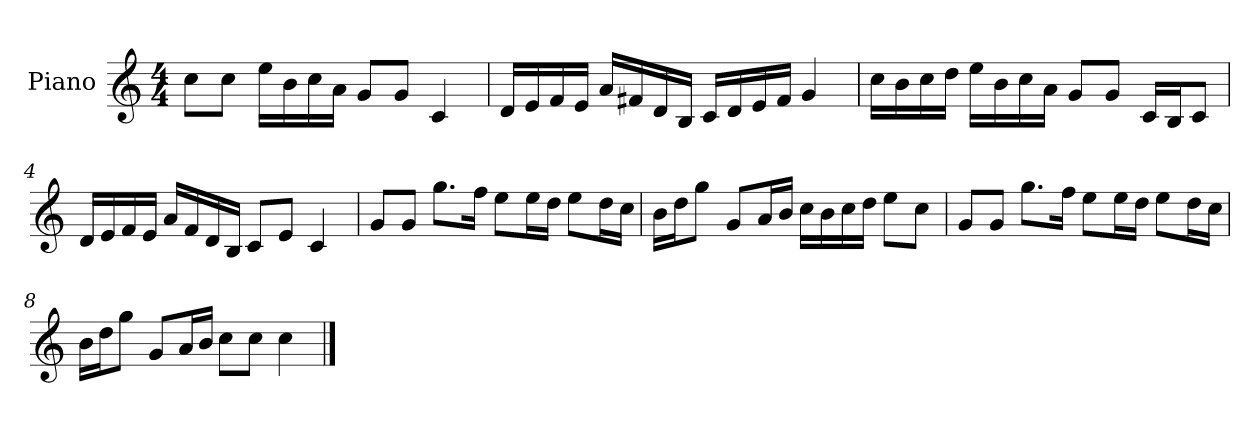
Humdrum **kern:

**kern
*part1
*staff1
*I"Piano
*I'P-no
*clefG2
*k[]
*M4/4
*MM90
=1
8cc\L
8cc\J
16ee\LL
16b\
16cc\
16a\JJ
8g/L
8g/J
4c/
=2
16d/LL
16e/
16f/
16e/JJ
16a/LL
16f#X/
16d/
16B/JJ
16c/LL
16d/
16e/
16f#/JJ
4g/
=3
16cc\LL
16b\
16cc\
16dd\JJ
16ee\LL
16b\
16cc\
16a\JJ
8g/L
8g/J
16c/LL
16B/J
8c/J
!!LO:LB:g=z
=4
16d/LL
16e/
16f/
16e/JJ
16a/LL
16f/
16d/
16B/JJ
8c/L
8e/J
4c/
=5
8g/L
8g/J
8.gg\L
16ff\Jk
8ee\L
16ee\L
16dd\JJ
8ee\L
16dd\L
16cc\JJ
=6
16b\LL
16dd\J
8gg\J
8g/L
16a/L
16b/JJ
16cc\LL
16b\
16cc\
16dd\JJ
8ee\L
8cc\J
=7
8g/L
8g/J
8.gg\L
16ff\Jk
8ee\L
16ee\L
16dd\JJ
8ee\L
16dd\L
16cc\JJ
!!LO:LB:g=z
=8
16b\LL
16dd\J
8gg\J
8g/L
16a/L
16b/JJ
8cc\L
8cc\J
4cc\
==
*-
